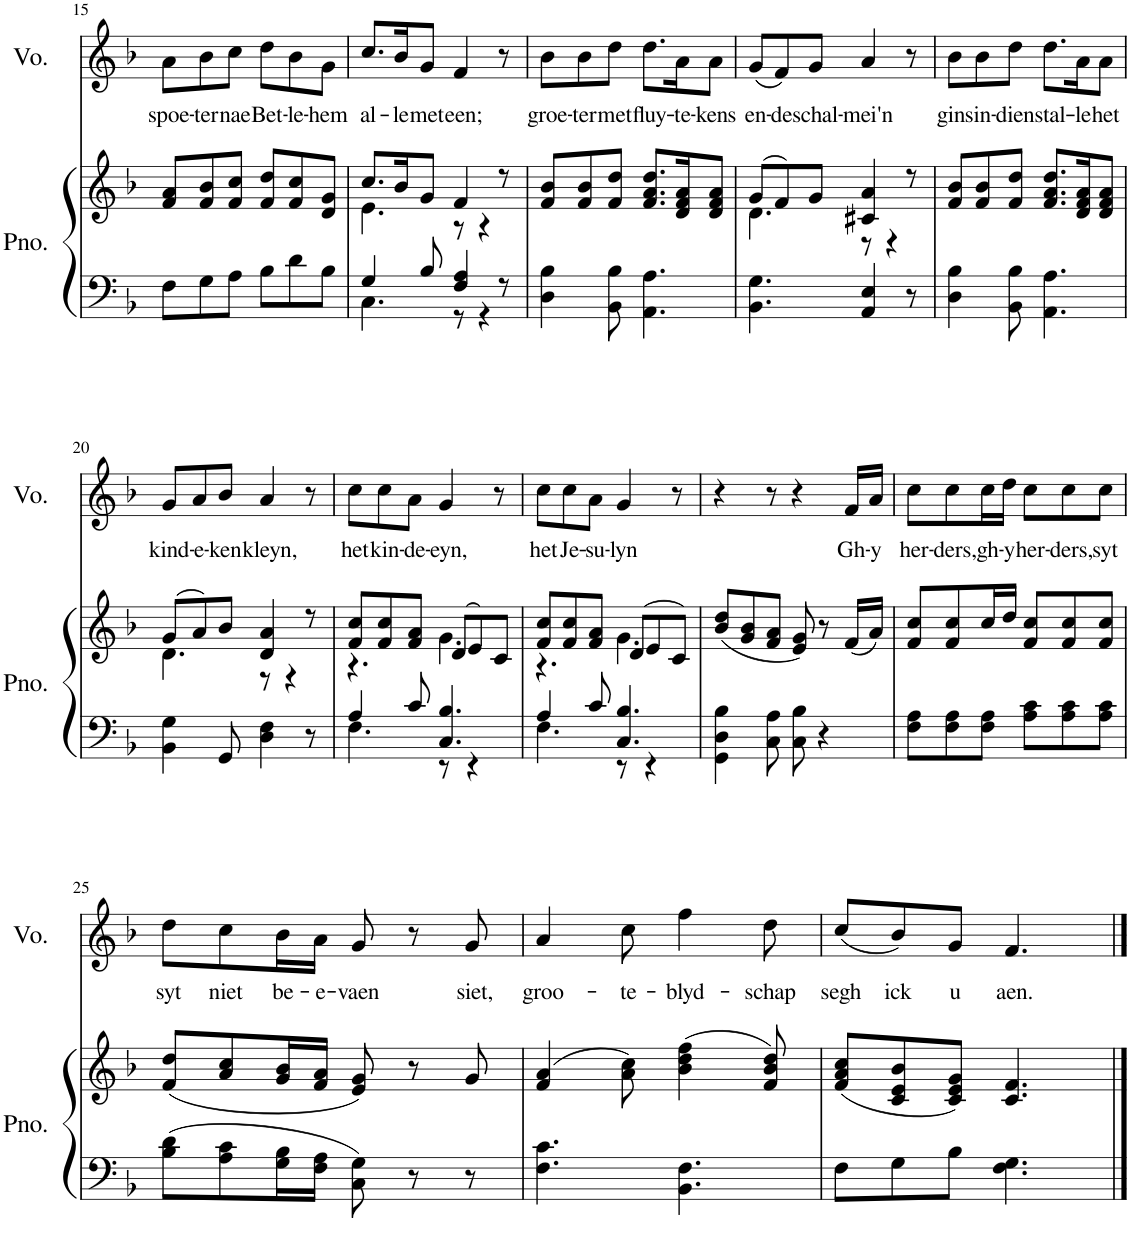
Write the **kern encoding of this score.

**kern	**kern	**kern	**text
*part2	*part2	*part1	*part1
*staff3	*staff2	*staff1	*staff1
*I"Piano	*	*I"Voice	*
*I'Pno.	*	*I'Vo.	*
!!LO:PB:g=z
*clefF4	*clefG2	*clefG2	*
*k[b-]	*k[b-]	*k[b-]	*
*M6/8	*M6/8	*M6/8	*
=15	=15	=15	=15
!	!	!	!LO:LY:b
8F\L	8f/ 8a/L	8a\L	spoe-
!	!	!	!LO:LY:b
8G\	8f/ 8b-/	8b-\	-ter
!	!	!	!LO:LY:b
8A\J	8f/ 8cc/J	8cc\J	nae
!	!	!	!LO:LY:b
8B-\L	8f/ 8dd/L	8dd\L	Bet-
!	!	!	!LO:LY:b
8d\	8f/ 8cc/	8b-\	-le-
!	!	!	!LO:LY:b
8B-\J	8d/ 8g/J	8g\J	-hem
=16	=16	=16	=16
*^	*^	*	*
!	!	!	!	!	!LO:LY:b
4G/	4.C\	8.cc/L	4.e\	8.cc/L	al-
!	!	!	!	!	!LO:LY:b
.	.	16b-/K	.	16b-/K	-le
!	!	!	!	!	!LO:LY:b
8B-/	.	8g/J	.	8g/J	met
!	!	!	!	!	!LO:LY:b
4F/ 4A/	8r	4f/	8r	4f/	een;
.	4r	.	4r	.	.
8r	.	8r	.	8r	.
*v	*v	*	*	*	*
*	*v	*v	*	*
=17	=17	=17	=17
!	!	!	!LO:LY:b
4D\ 4B-\	8f/ 8b-/L	8b-\L	groe-
!	!	!	!LO:LY:b
.	8f/ 8b-/	8b-\	-ter
!	!	!	!LO:LY:b
8BB-\ 8B-\	8f/ 8dd/J	8dd\J	met
!	!	!	!LO:LY:b
4.AA\ 4.A\	8.f/ 8.a/ 8.dd/L	8.dd\L	fluy-
!	!	!	!LO:LY:b
.	16d/ 16f/ 16a/K	16a\K	-te-
!	!	!	!LO:LY:b
.	8d/ 8f/ 8a/J	8a\J	-kens
=18	=18	=18	=18
*	*^	*	*
!	!	!	!	!LO:LY:b
4.BB-\ 4.G\	(8g/L	4.d\	(8g/L	en-
!	!	!	!	!LO:LY:b
.	8f/)	.	8f/)	-de
!	!	!	!	!LO:LY:b
.	8g/J	.	8g/J	schal-
!	!	!	!	!LO:LY:b
4AA/ 4E/	4c#X/ 4a/	8r	4a/	-mei'n
.	.	4r	.	.
8r	8r	.	8r	.
*	*v	*v	*	*
=19	=19	=19	=19
!	!	!	!LO:LY:b
4D\ 4B-\	8f/ 8b-/L	8b-\L	gins
!	!	!	!LO:LY:b
.	8f/ 8b-/	8b-\	in-
!	!	!	!LO:LY:b
8BB-\ 8B-\	8f/ 8dd/J	8dd\J	-dien
!	!	!	!LO:LY:b
4.AA\ 4.A\	8.f/ 8.a/ 8.dd/L	8.dd\L	stal-
!	!	!	!LO:LY:b
.	16d/ 16f/ 16a/K	16a\K	-le
!	!	!	!LO:LY:b
.	8d/ 8f/ 8a/J	8a\J	het
!!LO:LB:g=z
=20	=20	=20	=20
*	*^	*	*
!	!	!	!	!LO:LY:b
4BB-\ 4G\	(8g/L	4.d\	8g/L	kind-
!	!	!	!	!LO:LY:b
.	8a/)	.	8a/	-e-
!	!	!	!	!LO:LY:b
8GG/	8b-/J	.	8b-/J	-ken
!	!	!	!	!LO:LY:b
4D\ 4F\	4d/ 4a/	8r	4a/	kleyn,
.	.	4r	.	.
8r	8r	.	8r	.
=21	=21	=21	=21	=21
*^	*	*	*	*
!	!	!	!	!	!LO:LY:b
4A/	4.F\	8f/ 8cc/L	4.r	8cc\L	het
!	!	!	!	!	!LO:LY:b
.	.	8f/ 8cc/	.	8cc\	kin-
!	!	!	!	!	!LO:LY:b
8c/	.	8f/ 8a/J	.	8a\J	-de-
!	!	!	!	!	!LO:LY:b
4.C/ 4.B-/	8r	(8d/L	4.g\	4g/	-eyn,
.	4r	8e/)	.	.	.
.	.	8c/J	.	8r	.
=22	=22	=22	=22	=22	=22
!	!	!	!	!	!LO:LY:b
4A/	4.F\	8f/ 8cc/L	4.r	8cc\L	het
!	!	!	!	!	!LO:LY:b
.	.	8f/ 8cc/	.	8cc\	Je-
!	!	!	!	!	!LO:LY:b
8c/	.	8f/ 8a/J	.	8a\J	-su-
!	!	!	!	!	!LO:LY:b
4.C/ 4.B-/	8r	(8d/L	4.g\	4g/	-lyn
.	4r	8e/	.	.	.
.	.	8c/J)	.	8r	.
*v	*v	*	*	*	*
*	*v	*v	*	*
=23	=23	=23	=23
4GG\ 4D\ 4B-\	(8b-/ 8dd/L	4r	.
.	8g/ 8b-/	.	.
8C\ 8A\	8f/ 8a/J	8r	.
8C\ 8B-\	8e/ 8g/)	4r	.
4r	8r	.	.
!	!	!	!LO:LY:b
.	(16f/LL	16f/LL	Gh-
!	!	!	!LO:LY:b
.	16a/JJ)	16a/JJ	-y
=24	=24	=24	=24
!	!	!	!LO:LY:b
8F\ 8A\L	8f/ 8cc/L	8cc\L	her-
!	!	!	!LO:LY:b
8F\ 8A\	8f/ 8cc/	8cc\	-ders,
!	!	!	!LO:LY:b
8F\ 8A\J	16cc/L	16cc\L	gh-
!	!	!	!LO:LY:b
.	16dd/JJ	16dd\JJ	-y
!	!	!	!LO:LY:b
8A\ 8c\L	8f/ 8cc/L	8cc\L	her-
!	!	!	!LO:LY:b
8A\ 8c\	8f/ 8cc/	8cc\	-ders,
!	!	!	!LO:LY:b
8A\ 8c\J	8f/ 8cc/J	8cc\J	syt
!!LO:LB:g=z
=25	=25	=25	=25
!	!	!	!LO:LY:b
8B-\ 8d\L	(8f/ 8dd/L	8dd\L	syt
!	!	!	!LO:LY:b
8A\ 8c\	8a/ 8cc/	8cc\	niet
!	!	!	!LO:LY:b
16G\ 16B-\L	16g/ 16b-/L	16b-\L	be-
!	!	!	!LO:LY:b
16F\ 16A\JJ	16f/ 16a/JJ	16a\JJ	-e-
!	!	!	!LO:LY:b
8C\ 8G\	8e/ 8g/)	8g/	-vaen
8r	8r	8r	.
!	!	!	!LO:LY:b
8r	8g/	8g/	siet,
=26	=26	=26	=26
!	!	!	!LO:LY:b
4.F\ 4.c\	(4f/ 4a/	4a/	groo-
!	!	!	!LO:LY:b
.	8a\ 8cc\)	8cc\	-te-
!	!	!	!LO:LY:b
4.BB-\ 4.F\	(4b-\ 4dd\ 4ff\	4ff\	-blyd-
!	!	!	!LO:LY:b
.	8f/ 8b-/ 8dd/)	8dd\	-schap
=27	=27	=27	=27
!	!	!	!LO:LY:b
8F\L	(8f/ 8a/ 8cc/L	(8cc/L	segh
!	!	!	!LO:LY:b
8G\	8c/ 8e/ 8b-/	8b-/)	ick
!	!	!	!LO:LY:b
8B-\J	8c/ 8e/ 8g/J)	8g/J	u
!	!	!	!LO:LY:b
4.F\ 4.G\	4.c/ 4.f/	4.f/	aen.
==	==	==	==
*-	*-	*-	*-
